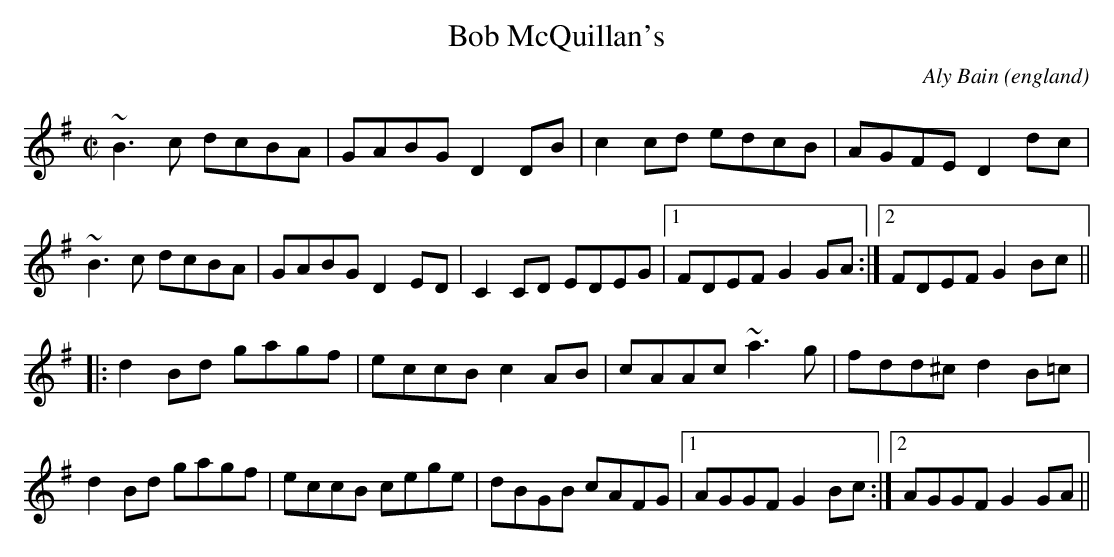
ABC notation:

X:1
T:Bob McQuillan's
O:england
C:Aly Bain
M:C|
K:G
~B3c dcBA|GABG D2DB|c2cd edcB|AGFE D2dc|
~B3c dcBA|GABG D2ED|C2CD EDEG|1 FDEF G2GA:|2 FDEF G2Bc||
|:d2Bd gagf|eccB c2AB|cAAc ~a3g|fdd^c d2B=c|
d2Bd gagf|eccB cege|dBGB cAFG|1 AGGF G2Bc:|2 AGGF G2GA||
